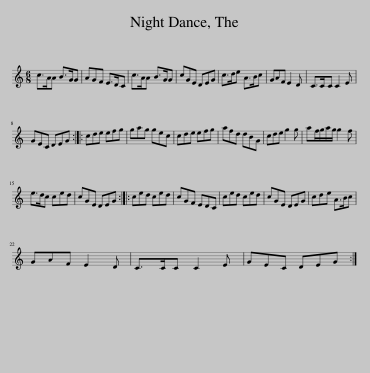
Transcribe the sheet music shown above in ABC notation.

X:1
L:1/8
M:6/8
I:linebreak $
K:C
V:1 treble
V:1
 c>AA B>GG | AGF E>DC | c>AA B>GG | cGE DEG | c>de A>Bc | %5
 GAF E2 D | C>CC C2 E |$ GEC DEG :: cde efg | gag gec | %10
 cde efg | afd dBG | cde g2 g | af/g/a/g/ g2 f |$ e>dc ced | %15
 cGE DEG :: ced ced | cGF EDC | ced ced | cGE DEG | %20
 cde A>Bc |$ GAF E2 D | C>CC C2 E | GEC DEG :| %24
